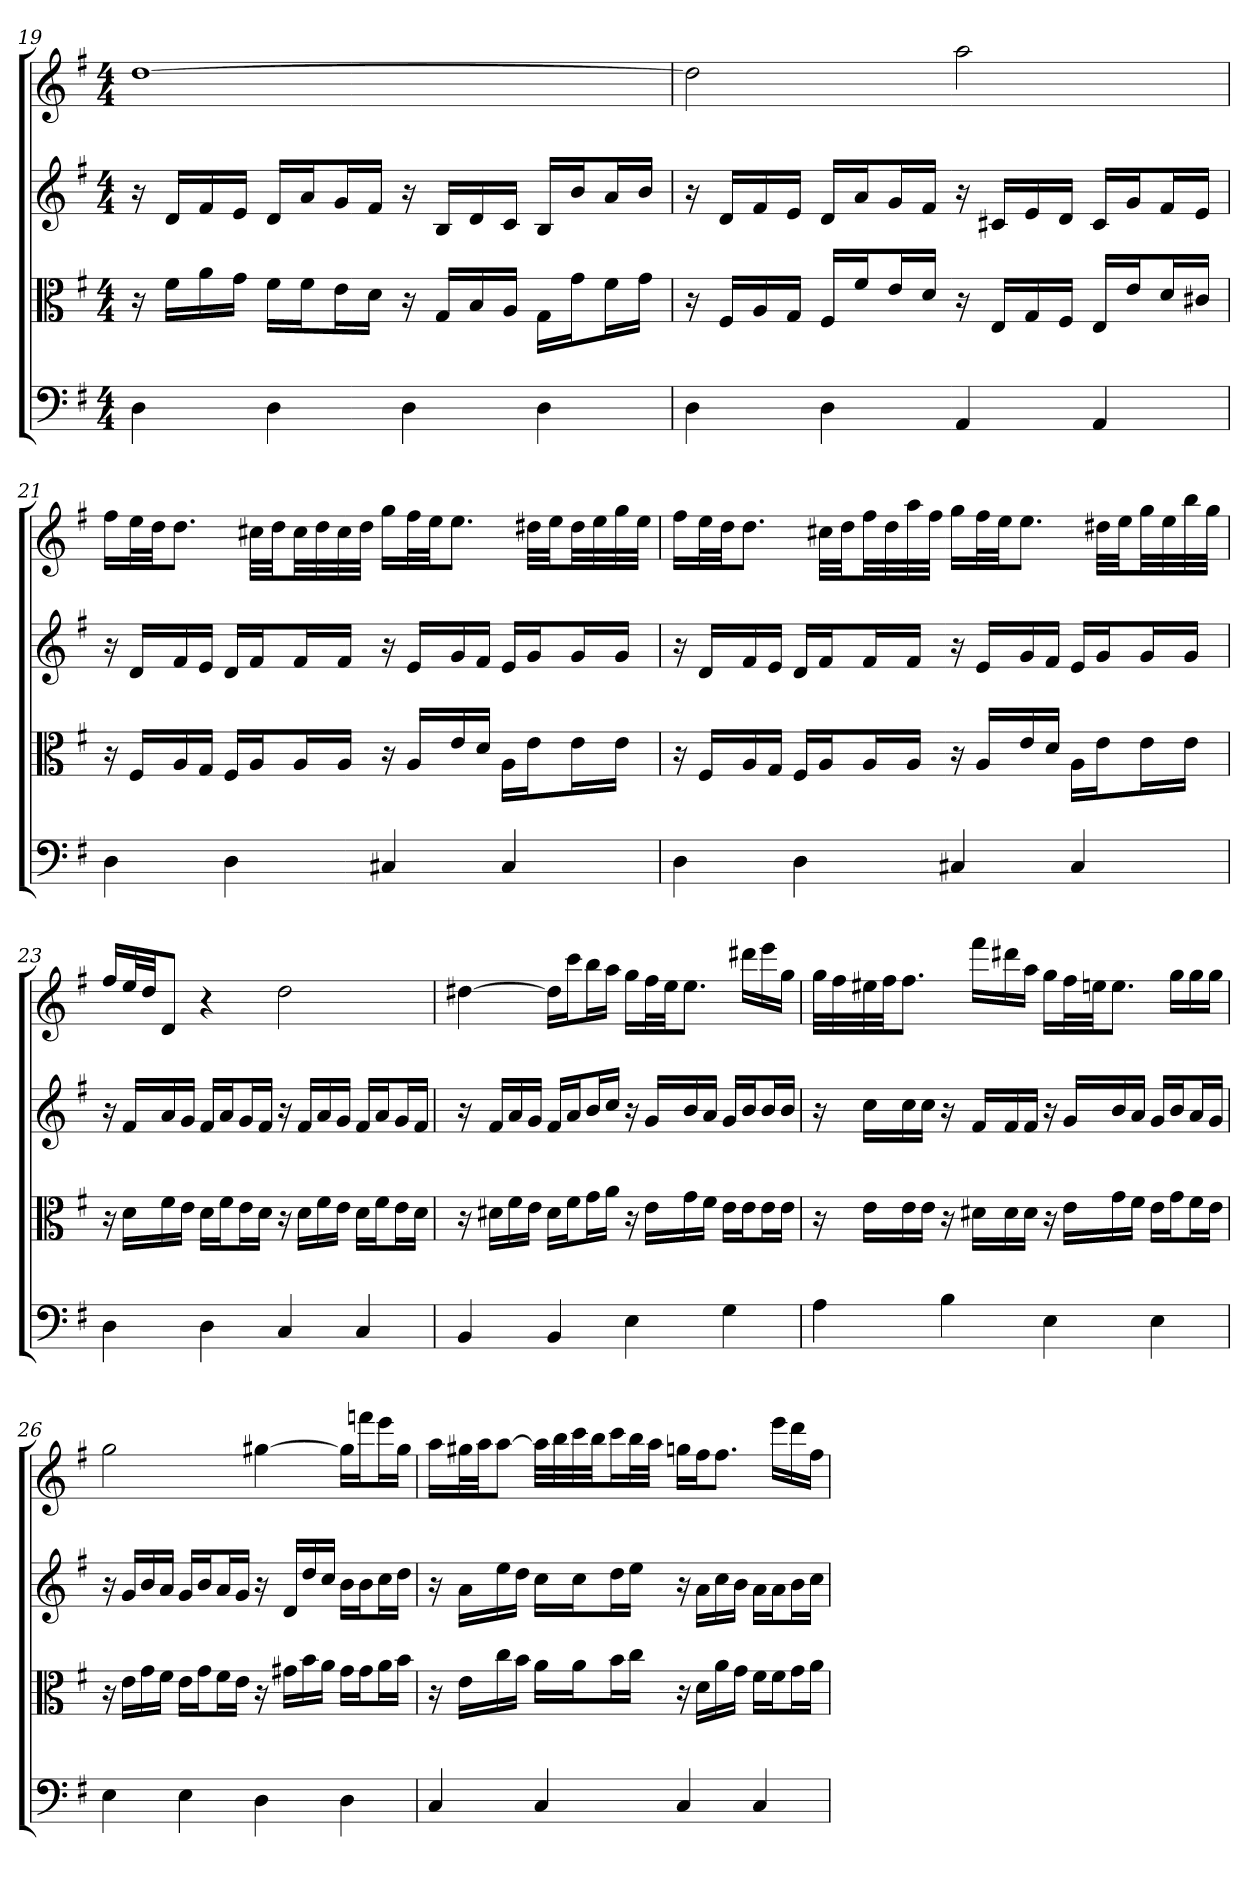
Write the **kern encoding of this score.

**kern	**kern	**kern	**kern
*part4	*part3	*part2	*part1
*staff4	*staff3	*staff2	*staff1
*clefF4	*clefC3	*	*
*k[f#]	*k[f#]	*k[f#]	*k[f#]
*G:	*G:	*G:	*G:
*M4/4	*M4/4	*M4/4	*M4/4
=19	=19	=19	=19
4D	16r	16r	[1dd
.	16f#\LL	16dLL	.
.	16a\	16f#	.
.	16g\JJ	16eJJ	.
4D	16f#\LL	16dLL	.
.	16f#\J	16aJ	.
.	16e\L	16gL	.
.	16d\JJ	16f#JJ	.
4D	16r	16r	.
.	16G/LL	16BLL	.
.	16B/	16d	.
.	16A/JJ	16cJJ	.
4D	16G\LL	16BLL	.
.	16g\J	16bJ	.
.	16f#\L	16aL	.
.	16g\JJ	16bJJ	.
=20	=20	=20	=20
4D	16r	16r	2dd]
.	16F#/LL	16dLL	.
.	16A/	16f#	.
.	16G/JJ	16eJJ	.
4D	16F#/LL	16dLL	.
.	16f#/J	16aJ	.
.	16e/L	16gL	.
.	16d/JJ	16f#JJ	.
4AA	16r	16r	2aa
.	16E/LL	16c#XLL	.
.	16G/	16e	.
.	16F#/JJ	16dJJ	.
4AA	16E/LL	16c#LL	.
.	16e/J	16gJ	.
.	16d/L	16f#L	.
.	16c#X/JJ	16eJJ	.
=21	=21	=21	=21
4D	16r	16r	16ff#LL
.	16F#/LL	16dLL	32eeL
.	.	.	32ddJJ
.	16A/	16f#	8.ddJ
.	16G/JJ	16eJJ	.
4D	16F#/LL	16dLL	.
.	16A/J	16f#J	32cc#XLLL
.	.	.	32ddJJ
.	16A/L	16f#L	32cc#LL
.	.	.	32dd
.	16A/JJ	16f#JJ	32cc#
.	.	.	32ddJJJ
4C#X	16r	16r	16ggLL
.	16A/LL	16eLL	32ff#L
.	.	.	32eeJJ
.	16e/	16g	8.eeJ
.	16d/JJ	16f#JJ	.
4C#	16A\LL	16eLL	.
.	16e\J	16gJ	32dd#XLLL
.	.	.	32eeJJ
.	16e\L	16gL	32dd#LL
.	.	.	32ee
.	16e\JJ	16gJJ	32gg
.	.	.	32eeJJJ
=22	=22	=22	=22
4D	16r	16r	16ff#LL
.	16F#/LL	16dLL	32eeL
.	.	.	32ddJJ
.	16A/	16f#	8.ddJ
.	16G/JJ	16eJJ	.
4D	16F#/LL	16dLL	.
.	16A/J	16f#J	32cc#XLLL
.	.	.	32ddJJ
.	16A/L	16f#L	32ff#LL
.	.	.	32dd
.	16A/JJ	16f#JJ	32aa
.	.	.	32ff#JJJ
4C#X	16r	16r	16ggLL
.	16A/LL	16eLL	32ff#L
.	.	.	32eeJJ
.	16e/	16g	8.eeJ
.	16d/JJ	16f#JJ	.
4C#	16A\LL	16eLL	.
.	16e\J	16gJ	32dd#XLLL
.	.	.	32eeJJ
.	16e\L	16gL	32ggLL
.	.	.	32ee
.	16e\JJ	16gJJ	32bb
.	.	.	32ggJJJ
=23	=23	=23	=23
4D	16r	16r	16ff#LL
.	16d\LL	16f#LL	32eeL
.	.	.	32ddJJ
.	16f#\	16a	8dJ
.	16e\JJ	16gJJ	.
4D	16d\LL	16f#LL	4r
.	16f#\J	16aJ	.
.	16e\L	16gL	.
.	16d\JJ	16f#JJ	.
4C	16r	16r	2dd
.	16d\LL	16f#LL	.
.	16f#\	16a	.
.	16e\JJ	16gJJ	.
4C	16d\LL	16f#LL	.
.	16f#\J	16aJ	.
.	16e\L	16gL	.
.	16d\JJ	16f#JJ	.
=24	=24	=24	=24
4BB	16r	16r	[4dd#X
.	16d#X\LL	16f#LL	.
.	16f#\	16a	.
.	16e\JJ	16gJJ	.
4BB	16d#\LL	16f#LL	16dd#LL]
.	16f#\J	16aJ	16cccJ
.	16g\L	16bL	16bbL
.	16a\JJ	16ccJJ	16aaJJ
4E	16r	16r	16ggLL
.	16e\LL	16gLL	32ff#L
.	.	.	32eeJJ
.	16g\	16b	8.eeJ
.	16f#\JJ	16aJJ	.
4G	16e\LL	16gLL	.
.	16e\J	16bJ	16ddd#XLL
.	16e\L	16bL	16eee
.	16e\JJ	16bJJ	16ggJJ
=25	=25	=25	=25
4A	16r	16r	32ggLLL
.	.	.	32ff#
.	16e\LL	16ccLL	32ee#X
.	.	.	32ff#JJ
.	16e\	16cc	8.ff#J
.	16e\JJ	16ccJJ	.
4B	16r	16r	.
.	16d#X\LL	16f#LL	16fff#LL
.	16d#\	16f#	16ddd#X
.	16d#\JJ	16f#JJ	16aaJJ
4E	16r	16r	16ggLL
.	16e\LL	16gLL	32ff#L
.	.	.	32eenJJ
.	16g\	16b	8.eeJ
.	16f#\JJ	16aJJ	.
4E	16e\LL	16gLL	.
.	16g\J	16bJ	16ggLL
.	16f#\L	16aL	16gg
.	16e\JJ	16gJJ	16ggJJ
=26	=26	=26	=26
4E	16r	16r	2gg
.	16e\LL	16gLL	.
.	16g\	16b	.
.	16f#\JJ	16aJJ	.
4E	16e\LL	16gLL	.
.	16g\J	16bJ	.
.	16f#\L	16aL	.
.	16e\JJ	16gJJ	.
4D	16r	16r	[4gg#X
.	16g#X\LL	16dLL	.
.	16b\	16dd	.
.	16a\JJ	16ccJJ	.
4D	16g#\LL	16bLL	16gg#LL]
.	16g#\J	16bJ	16fffnJ
.	16a\L	16ccL	16eeeL
.	16b\JJ	16ddJJ	16gg#JJ
=27	=27	=27	=27
4C	16r	16r	16aaLL
.	16e\LL	16aLL	32gg#XL
.	.	.	32aaJJ
.	16cc\	16ee	[8aaJ
.	16b\JJ	16ddJJ	.
4C	16a\LL	16ccLL	32aaLLL]
.	.	.	32bb
.	16a\J	16ccJ	32ccc
.	.	.	32bbJJ
.	16b\L	16ddL	16cccL
.	16cc\JJ	16eeJJ	32bbL
.	.	.	32aaJJJ
4C	16r	16r	16ggnLL
.	16d\LL	16aLL	16ff#J
.	16a\	16cc	8.ff#J
.	16g\JJ	16bJJ	.
4C	16f#\LL	16aLL	.
.	16f#\J	16aJ	16eeeLL
.	16g\L	16bL	16ddd
.	16a\JJ	16ccJJ	16ff#JJ
=	=	=	=
*-	*-	*-	*-
